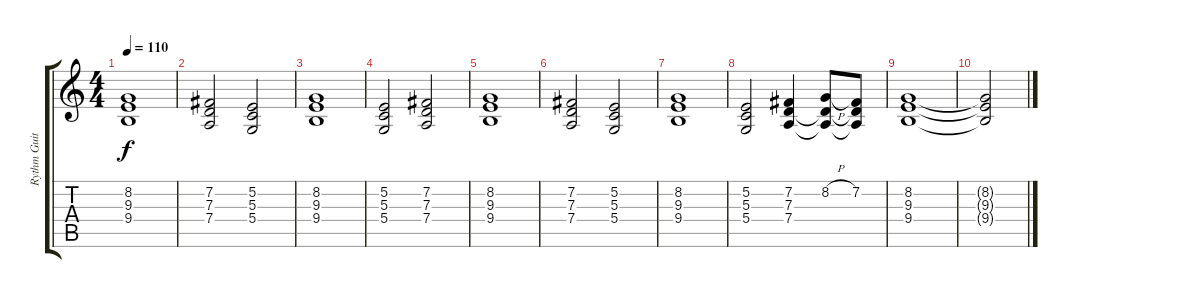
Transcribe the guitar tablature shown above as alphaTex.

\track ("Rythm Guitar" "Rythm Guit") {instrument synthstrings1}
\staff {score tabs}
\tuning (E4 B3 G3 D3 A2 E2) {hide}
\ts (4 4)
\tempo 110
\clef g2
\ks c
(8.2 9.3 9.4).1{dy f instrument synthstrings1} |
(7.2 7.3 7.4).2 (5.2 5.3 5.4).2 |
(8.2 9.3 9.4).1 |
(5.2 5.3 5.4).2 (7.2 7.3 7.4).2 |
(8.2 9.3 9.4).1 |
(7.2 7.3 7.4).2 (5.2 5.3 5.4).2 |
(8.2 9.3 9.4).1 |
(5.2 5.3 5.4).2 (7.2 7.3 7.4).4 (8.2{h} 7.3{t} 7.4{t}).8 (7.2 7.3{t} 7.4{t}).8 |
(8.2 9.3 9.4).1 |
(8.2{t} 9.3{t} 9.4{t}).2
